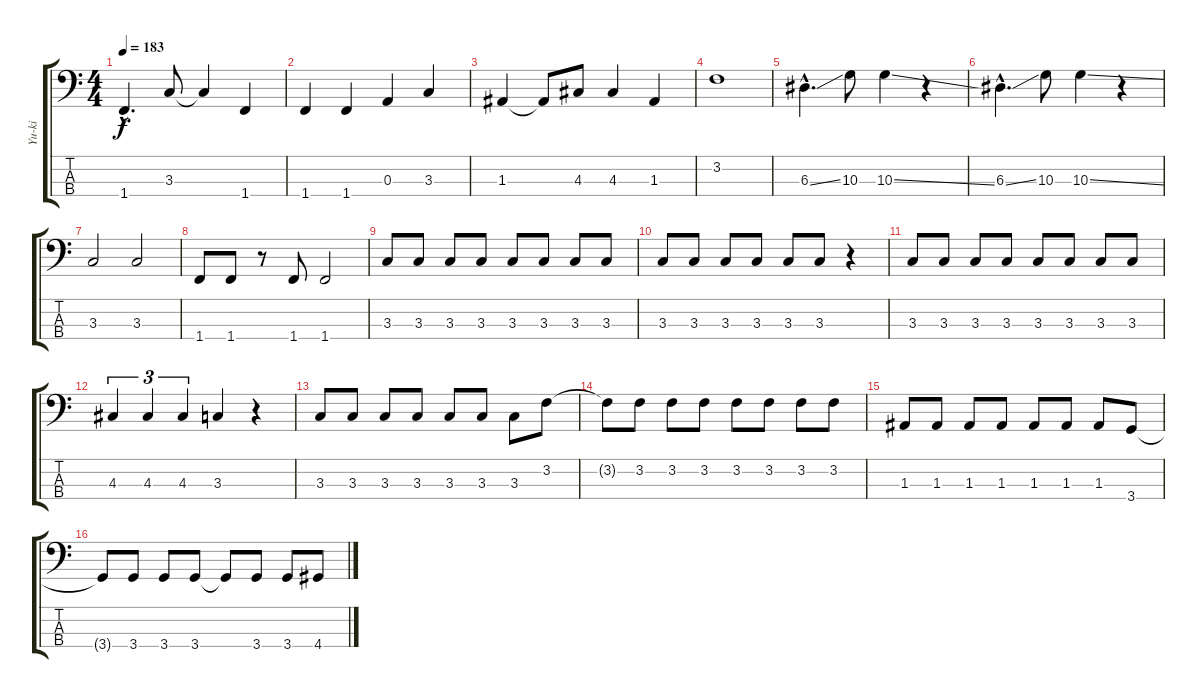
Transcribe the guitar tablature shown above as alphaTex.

\track ("Yu-ki" "Yu-ki") {instrument electricbasspick}
\staff {score tabs}
\tuning (G2 D2 A1 E1) {hide}
\ts (4 4)
\tempo 183
\clef f4
\ks c
1.4{hac}.4{d dy f} 3.3.8 3.3{t}.4 1.4.4 |
1.4.4 1.4.4 0.3.4 3.3.4 |
1.3.4 1.3{t}.8 4.3.8 4.3.4 1.3.4 |
3.2.1 |
6.3{ss hac}.4{d} 10.3.8 10.3{ss}.4 r.4 |
6.3{ss hac}.4{d} 10.3.8 10.3{ss}.4 r.4 |
3.3.2 3.3.2 |
1.4.8 1.4.8 r.8 1.4.8 1.4.2 |
3.3.8 3.3.8 3.3.8 3.3.8 3.3.8 3.3.8 3.3.8 3.3.8 |
3.3.8 3.3.8 3.3.8 3.3.8 3.3.8 3.3.8 r.4 |
3.3.8 3.3.8 3.3.8 3.3.8 3.3.8 3.3.8 3.3.8 3.3.8 |
4.3.4{tu (3 2)} 4.3.4{tu (3 2)} 4.3.4{tu (3 2)} 3.3.4 r.4 |
3.3.8 3.3.8 3.3.8 3.3.8 3.3.8 3.3.8 3.3.8 3.2.8 |
3.2{t}.8 3.2.8 3.2.8 3.2.8 3.2.8 3.2.8 3.2.8 3.2.8 |
1.3.8 1.3.8 1.3.8 1.3.8 1.3.8 1.3.8 1.3.8 3.4.8 |
3.4{t}.8 3.4.8 3.4.8 3.4.8 3.4{t}.8 3.4.8 3.4.8 4.4.8
